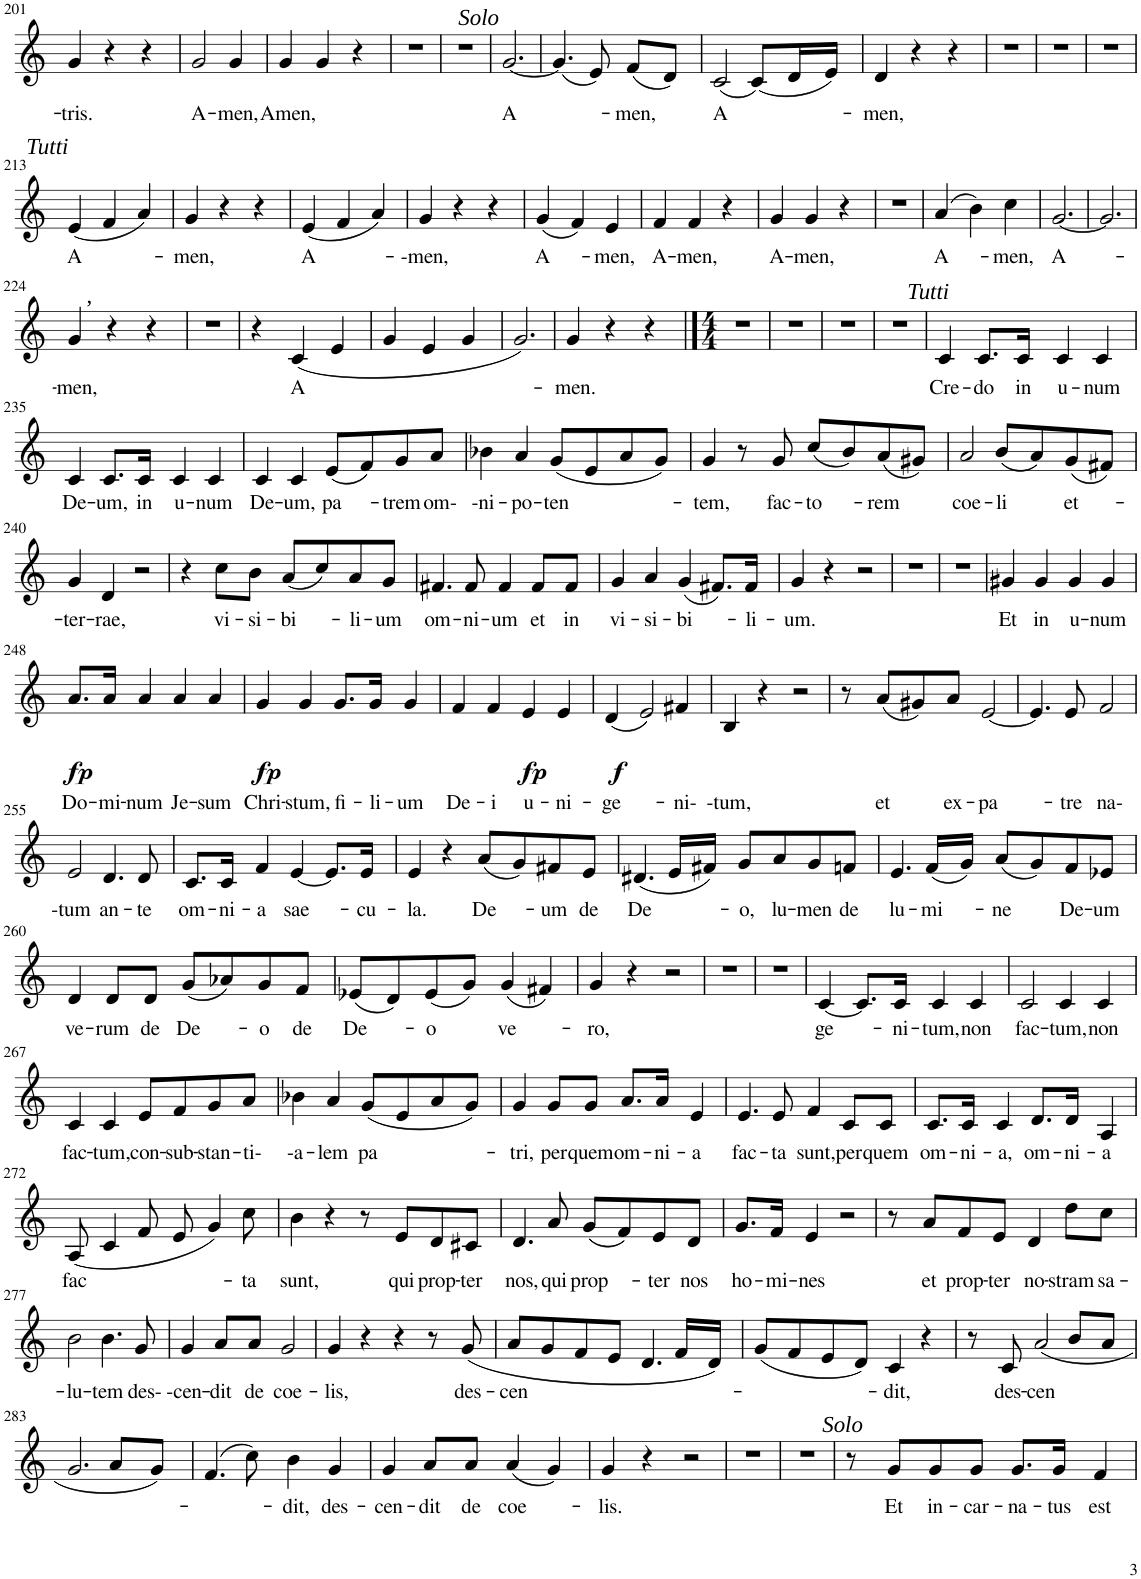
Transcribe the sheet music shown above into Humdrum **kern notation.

**kern	**text	**dynam
*part1	*part1	*part1
*staff1	*staff1	*staff1
*I"Alt	*	*
!!LO:PB:g=z
*clefG2	*	*
*k[]	*	*
*M3/4	*	*
=201	=201	=201
!	!LO:LY:b	!
4g/	tris.	.
4r	.	.
4r	.	.
=202	=202	=202
!	!LO:LY:b	!
2g/	A-	.
!	!LO:LY:b	!
4g/	men,	.
=203	=203	=203
!	!LO:LY:b	!
4g/	Amen,	.
4g/	.	.
4r	.	.
=204	=204	=204
2.r	.	.
=205	=205	=205
2.r	.	.
=206	=206	=206
!LO:TX:a:i:t=Solo	!	!
!	!LO:LY:b	!
[2.g/	A	.
=207	=207	=207
(4.g/]	.	.
8e/)	.	.
!	!LO:LY:b	!
(8f/L	men,	.
8d/J)	.	.
=208	=208	=208
!	!LO:LY:b	!
(2c/	A	.
(8c/L)	.	.
16d/L	.	.
16e/JJ)	.	.
=209	=209	=209
!	!LO:LY:b	!
4d/	men,	.
4r	.	.
4r	.	.
=210	=210	=210
2.r	.	.
=211	=211	=211
2.r	.	.
=212	=212	=212
2.r	.	.
!!LO:LB:g=z
=213	=213	=213
!LO:TX:a:i:t=Tutti	!	!
!	!LO:LY:b	!
(4e/	A	.
4f/	.	.
4a/)	.	.
=214	=214	=214
!	!LO:LY:b	!
4g/	men,	.
4r	.	.
4r	.	.
=215	=215	=215
!	!LO:LY:b	!
(4e/	A	.
4f/	.	.
4a/)	.	.
=216	=216	=216
!	!LO:LY:b	!
4g/	-men,	.
4r	.	.
4r	.	.
=217	=217	=217
!	!LO:LY:b	!
(4g/	A	.
4f/)	.	.
!	!LO:LY:b	!
4e/	men,	.
=218	=218	=218
!	!LO:LY:b	!
4f/	A-	.
!	!LO:LY:b	!
4f/	men,	.
4r	.	.
=219	=219	=219
!	!LO:LY:b	!
4g/	A-	.
!	!LO:LY:b	!
4g/	men,	.
4r	.	.
=220	=220	=220
2.r	.	.
=221	=221	=221
!	!LO:LY:b	!
(4a/	A	.
4b\)	.	.
!	!LO:LY:b	!
4cc\	men,	.
=222	=222	=222
!	!LO:LY:b	!
[2.g/	A	.
=223	=223	=223
2.g/]	.	.
!!LO:LB:g=z
=224	=224	=224
!LO:TX:a:t=,	!	!
!	!LO:LY:b	!
4g/	men,	.
4r	.	.
4r	.	.
=225	=225	=225
2.r	.	.
=226	=226	=226
4r	.	.
!	!LO:LY:b	!
(4c/	A	.
4e/	.	.
=227	=227	=227
4g/	.	.
4e/	.	.
4g/	.	.
=228	=228	=228
2.g/)	.	.
=229	=229	=229
!	!LO:LY:b	!
4g/	men.	.
4r	.	.
4r	.	.
=230	=230	=230
*M4/4	*	*
1r	.	.
=231	=231	=231
1r	.	.
=232	=232	=232
1r	.	.
=233	=233	=233
1r	.	.
=234	=234	=234
!LO:TX:a:i:t=Tutti	!	!
!	!LO:LY:b	!
4c/	Cre-	.
!	!LO:LY:b	!
8.c/L	do	.
!	!LO:LY:b	!
16c/Jk	in	.
!	!LO:LY:b	!
4c/	u-	.
!	!LO:LY:b	!
4c/	num	.
!!LO:LB:g=z
=235	=235	=235
!	!LO:LY:b	!
4c/	De-	.
!	!LO:LY:b	!
8.c/L	um,	.
!	!LO:LY:b	!
16c/Jk	in	.
!	!LO:LY:b	!
4c/	u-	.
!	!LO:LY:b	!
4c/	num	.
=236	=236	=236
!	!LO:LY:b	!
4c/	De-	.
!	!LO:LY:b	!
4c/	um,	.
!	!LO:LY:b	!
(8e/L	pa	.
8f/)	.	.
!	!LO:LY:b	!
8g/	trem	.
!	!LO:LY:b	!
8a/J	om-	.
=237	=237	=237
!	!LO:LY:b	!
4b-X\	-ni-	.
!	!LO:LY:b	!
4a/	po-	.
!	!LO:LY:b	!
(8g/L	ten	.
8e/	.	.
8a/	.	.
8g/J)	.	.
=238	=238	=238
!	!LO:LY:b	!
4g/	tem,	.
8r	.	.
!	!LO:LY:b	!
8g/	fac-	.
!	!LO:LY:b	!
(8cc/L	to	.
8b/)	.	.
!	!LO:LY:b	!
(8a/	rem	.
8g#X/J)	.	.
=239	=239	=239
!	!LO:LY:b	!
2a/	coe-	.
!	!LO:LY:b	!
(8b/L	li	.
8a/)	.	.
!	!LO:LY:b	!
(8g/	et	.
8f#X/J)	.	.
!!LO:LB:g=z
=240	=240	=240
!	!LO:LY:b	!
4g/	ter-	.
!	!LO:LY:b	!
4d/	rae,	.
2r	.	.
=241	=241	=241
4r	.	.
!	!LO:LY:b	!
8cc\L	vi-	.
!	!LO:LY:b	!
8b\J	si-	.
!	!LO:LY:b	!
(8a/L	bi	.
8cc/)	.	.
!	!LO:LY:b	!
8a/	li-	.
!	!LO:LY:b	!
8g/J	um	.
=242	=242	=242
!	!LO:LY:b	!
4.f#X/	om-	.
!	!LO:LY:b	!
8f#/	ni-	.
!	!LO:LY:b	!
4f#/	um	.
!	!LO:LY:b	!
8f#/L	et	.
!	!LO:LY:b	!
8f#/J	in	.
=243	=243	=243
!	!LO:LY:b	!
4g/	vi-	.
!	!LO:LY:b	!
4a/	si-	.
!	!LO:LY:b	!
(4g/	bi	.
8.f#X/L)	.	.
!	!LO:LY:b	!
16f#/Jk	li-	.
=244	=244	=244
!	!LO:LY:b	!
4g/	um.	.
4r	.	.
2r	.	.
=245	=245	=245
1r	.	.
=246	=246	=246
1r	.	.
=247	=247	=247
!	!LO:LY:b	!
4g#X/	Et	.
!	!LO:LY:b	!
4g#/	in	.
!	!LO:LY:b	!
4g#/	u-	.
!	!LO:LY:b	!
4g#/	num	.
!!LO:LB:g=z
=248	=248	=248
!	!LO:LY:b	!LO:DY:b
8.a/L	Do-	fp
!	!LO:LY:b	!
16a/Jk	mi-	.
!	!LO:LY:b	!
4a/	num	.
!	!LO:LY:b	!
4a/	Je-	.
!	!LO:LY:b	!
4a/	sum	.
=249	=249	=249
!	!LO:LY:b	!LO:DY:b
4g/	Chri-	fp
!	!LO:LY:b	!
4g/	stum,	.
!	!LO:LY:b	!
8.g/L	fi-	.
!	!LO:LY:b	!
16g/Jk	li-	.
!	!LO:LY:b	!
4g/	um	.
=250	=250	=250
!	!LO:LY:b	!
4f/	De-	.
!	!LO:LY:b	!
4f/	i	.
!	!LO:LY:b	!LO:DY:b
4e/	u-	fp
!	!LO:LY:b	!
4e/	ni-	.
=251	=251	=251
!	!LO:LY:b	!LO:DY:b
(4d/	ge	f
2e/)	.	.
!	!LO:LY:b	!
4f#X/	ni-	.
=252	=252	=252
!	!LO:LY:b	!
4B/	-tum,	.
4r	.	.
2r	.	.
=253	=253	=253
8r	.	.
!	!LO:LY:b	!
(8a/L	et	.
8g#X/)	.	.
!	!LO:LY:b	!
8a/J	ex-	.
!	!LO:LY:b	!
[2e/	pa	.
=254	=254	=254
4.e/]	.	.
!	!LO:LY:b	!
8e/	tre	.
!	!LO:LY:b	!
2f/	na-	.
!!LO:LB:g=z
=255	=255	=255
!	!LO:LY:b	!
2e/	-tum	.
!	!LO:LY:b	!
4.d/	an-	.
!	!LO:LY:b	!
8d/	te	.
=256	=256	=256
!	!LO:LY:b	!
8.c/L	om-	.
!	!LO:LY:b	!
16c/Jk	ni-	.
!	!LO:LY:b	!
4f/	a	.
!	!LO:LY:b	!
[4e/	sae	.
8.e/L]	.	.
!	!LO:LY:b	!
16e/Jk	cu-	.
=257	=257	=257
!	!LO:LY:b	!
4e/	la.	.
4r	.	.
!	!LO:LY:b	!
(8a/L	De	.
8g/)	.	.
!	!LO:LY:b	!
8f#X/	um	.
!	!LO:LY:b	!
8e/J	de	.
=258	=258	=258
!	!LO:LY:b	!
(4.d#X/	De	.
16e/LL	.	.
16f#X/JJ)	.	.
!	!LO:LY:b	!
8g/L	o,	.
!	!LO:LY:b	!
8a/	lu-	.
!	!LO:LY:b	!
8g/	men	.
!	!LO:LY:b	!
8fn/J	de	.
=259	=259	=259
!	!LO:LY:b	!
4.e/	lu-	.
!	!LO:LY:b	!
(16f/LL	mi	.
16g/JJ)	.	.
!	!LO:LY:b	!
(8a/L	ne	.
8g/)	.	.
!	!LO:LY:b	!
8f/	De-	.
!	!LO:LY:b	!
8e-X/J	um	.
!!LO:LB:g=z
=260	=260	=260
!	!LO:LY:b	!
4d/	ve-	.
!	!LO:LY:b	!
8d/L	rum	.
!	!LO:LY:b	!
8d/J	de	.
!	!LO:LY:b	!
(8g/L	De	.
8a-X/)	.	.
!	!LO:LY:b	!
8g/	o	.
!	!LO:LY:b	!
8f/J	de	.
=261	=261	=261
!	!LO:LY:b	!
(8e-X/L	De	.
8d/)	.	.
!	!LO:LY:b	!
(8e-/	o	.
8g/J)	.	.
!	!LO:LY:b	!
(4g/	ve	.
4f#X/)	.	.
=262	=262	=262
!	!LO:LY:b	!
4g/	ro,	.
4r	.	.
2r	.	.
=263	=263	=263
1r	.	.
=264	=264	=264
1r	.	.
=265	=265	=265
!	!LO:LY:b	!
[4c/	ge	.
8.c/L]	.	.
!	!LO:LY:b	!
16c/Jk	ni-	.
!	!LO:LY:b	!
4c/	tum,	.
!	!LO:LY:b	!
4c/	non	.
=266	=266	=266
!	!LO:LY:b	!
2c/	fac-	.
!	!LO:LY:b	!
4c/	tum,	.
!	!LO:LY:b	!
4c/	non	.
!!LO:LB:g=z
=267	=267	=267
!	!LO:LY:b	!
4c/	fac-	.
!	!LO:LY:b	!
4c/	tum,	.
!	!LO:LY:b	!
8e/L	con-	.
!	!LO:LY:b	!
8f/	sub-	.
!	!LO:LY:b	!
8g/	stan-	.
!	!LO:LY:b	!
8a/J	ti-	.
=268	=268	=268
!	!LO:LY:b	!
4b-X\	-a-	.
!	!LO:LY:b	!
4a/	lem	.
!	!LO:LY:b	!
(8g/L	pa	.
8e/	.	.
8a/	.	.
8g/J)	.	.
=269	=269	=269
!	!LO:LY:b	!
4g/	tri,	.
!	!LO:LY:b	!
8g/L	per	.
!	!LO:LY:b	!
8g/J	quem	.
!	!LO:LY:b	!
8.a/L	om-	.
!	!LO:LY:b	!
16a/Jk	ni-	.
!	!LO:LY:b	!
4e/	a	.
=270	=270	=270
!	!LO:LY:b	!
4.e/	fac-	.
!	!LO:LY:b	!
8e/	ta	.
!	!LO:LY:b	!
4f/	sunt,	.
!	!LO:LY:b	!
8c/L	per	.
!	!LO:LY:b	!
8c/J	quem	.
=271	=271	=271
!	!LO:LY:b	!
8.c/L	om-	.
!	!LO:LY:b	!
16c/Jk	ni-	.
!	!LO:LY:b	!
4c/	a,	.
!	!LO:LY:b	!
8.d/L	om-	.
!	!LO:LY:b	!
16d/Jk	ni-	.
!	!LO:LY:b	!
4A/	a	.
!!LO:LB:g=z
=272	=272	=272
!	!LO:LY:b	!
(8A/	fac	.
4c/	.	.
8f/	.	.
8e/	.	.
4g/)	.	.
!	!LO:LY:b	!
8cc\	ta	.
=273	=273	=273
!	!LO:LY:b	!
4b\	sunt,	.
4r	.	.
8r	.	.
!	!LO:LY:b	!
8e/L	qui	.
!	!LO:LY:b	!
8d/	prop-	.
!	!LO:LY:b	!
8c#X/J	ter	.
=274	=274	=274
!	!LO:LY:b	!
4.d/	nos,	.
!	!LO:LY:b	!
8a/	qui	.
!	!LO:LY:b	!
(8g/L	prop	.
8f/)	.	.
!	!LO:LY:b	!
8e/	ter	.
!	!LO:LY:b	!
8d/J	nos	.
=275	=275	=275
!	!LO:LY:b	!
8.g/L	ho-	.
!	!LO:LY:b	!
16f/Jk	mi-	.
!	!LO:LY:b	!
4e/	nes	.
2r	.	.
=276	=276	=276
8r	.	.
!	!LO:LY:b	!
8a/L	et	.
!	!LO:LY:b	!
8f/	prop-	.
!	!LO:LY:b	!
8e/J	ter	.
!	!LO:LY:b	!
4d/	no-	.
!	!LO:LY:b	!
8dd\L	stram	.
!	!LO:LY:b	!
8cc\J	sa-	.
!!LO:LB:g=z
=277	=277	=277
!	!LO:LY:b	!
2b\	lu-	.
!	!LO:LY:b	!
4.b\	tem	.
!	!LO:LY:b	!
8g/	des-	.
=278	=278	=278
!	!LO:LY:b	!
4g/	-cen-	.
!	!LO:LY:b	!
8a/L	dit	.
!	!LO:LY:b	!
8a/J	de	.
!	!LO:LY:b	!
2g/	coe-	.
=279	=279	=279
!	!LO:LY:b	!
4g/	lis,	.
4r	.	.
4r	.	.
8r	.	.
!	!LO:LY:b	!
(8g/	des-	.
=280	=280	=280
!	!LO:LY:b	!
8a/L	cen	.
8g/	.	.
8f/	.	.
8e/J	.	.
4.d/	.	.
16f/LL	.	.
16d/JJ)	.	.
=281	=281	=281
(8g/L	.	.
8f/	.	.
8e/	.	.
8d/J)	.	.
!	!LO:LY:b	!
4c/	dit,	.
4r	.	.
=282	=282	=282
8r	.	.
!	!LO:LY:b	!
8c/	des-	.
!	!LO:LY:b	!
(2a/	cen	.
8b/L	.	.
8a/J	.	.
!!LO:LB:g=z
=283	=283	=283
2.g/	.	.
8a/L	.	.
8g/J)	.	.
=284	=284	=284
(4.f/	.	.
8cc\)	.	.
!	!LO:LY:b	!
4b\	dit,	.
!	!LO:LY:b	!
4g/	des-	.
=285	=285	=285
!	!LO:LY:b	!
4g/	cen-	.
!	!LO:LY:b	!
8a/L	dit	.
!	!LO:LY:b	!
8a/J	de	.
!	!LO:LY:b	!
(4a/	coe	.
4g/)	.	.
=286	=286	=286
!	!LO:LY:b	!
4g/	lis.	.
4r	.	.
2r	.	.
=287	=287	=287
1r	.	.
=288	=288	=288
1r	.	.
=289	=289	=289
8r	.	.
!LO:TX:a:i:t=Solo	!	!
!	!LO:LY:b	!
8g/L	Et	.
!	!LO:LY:b	!
8g/	in-	.
!	!LO:LY:b	!
8g/J	car-	.
!	!LO:LY:b	!
8.g/L	na-	.
!	!LO:LY:b	!
16g/Jk	tus	.
!	!LO:LY:b	!
4f/	est	.
=	=	=
*-	*-	*-
